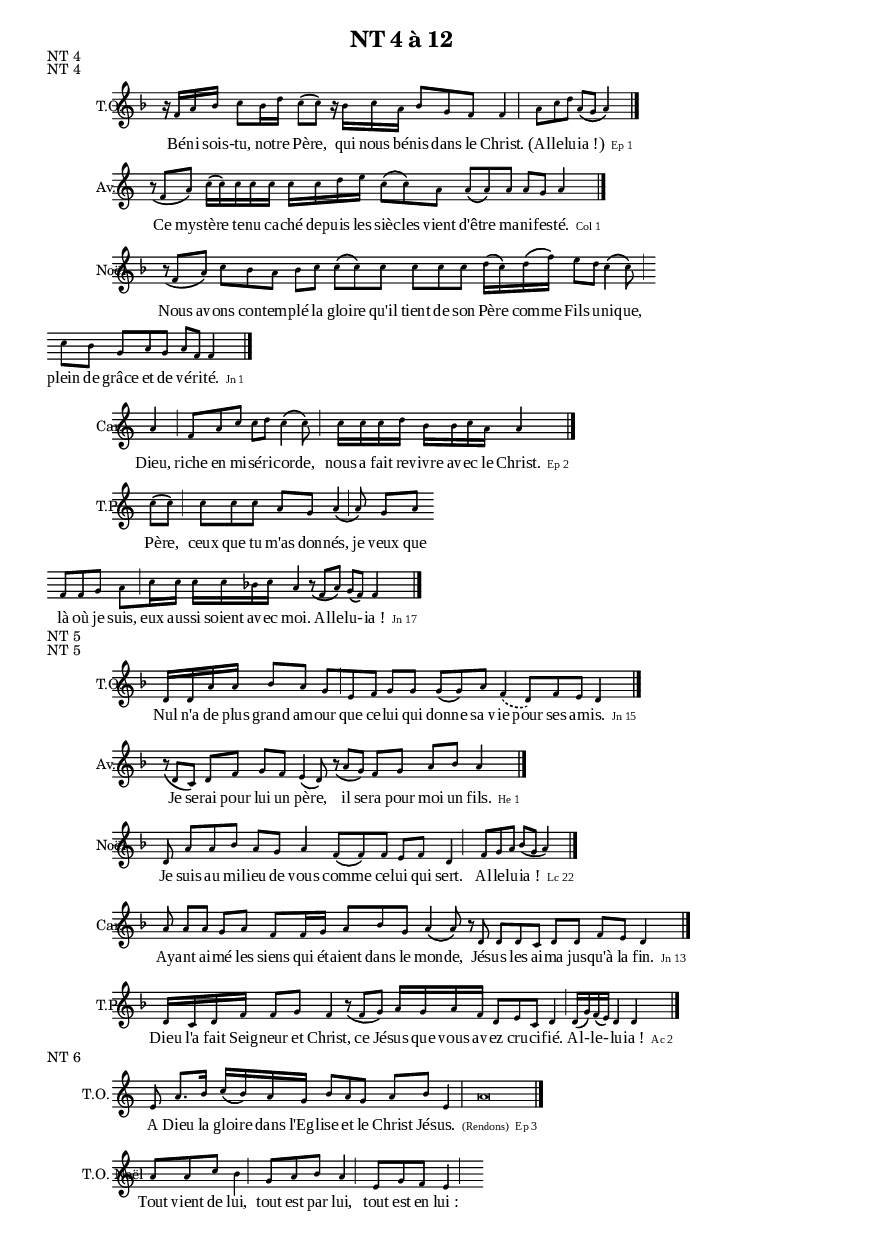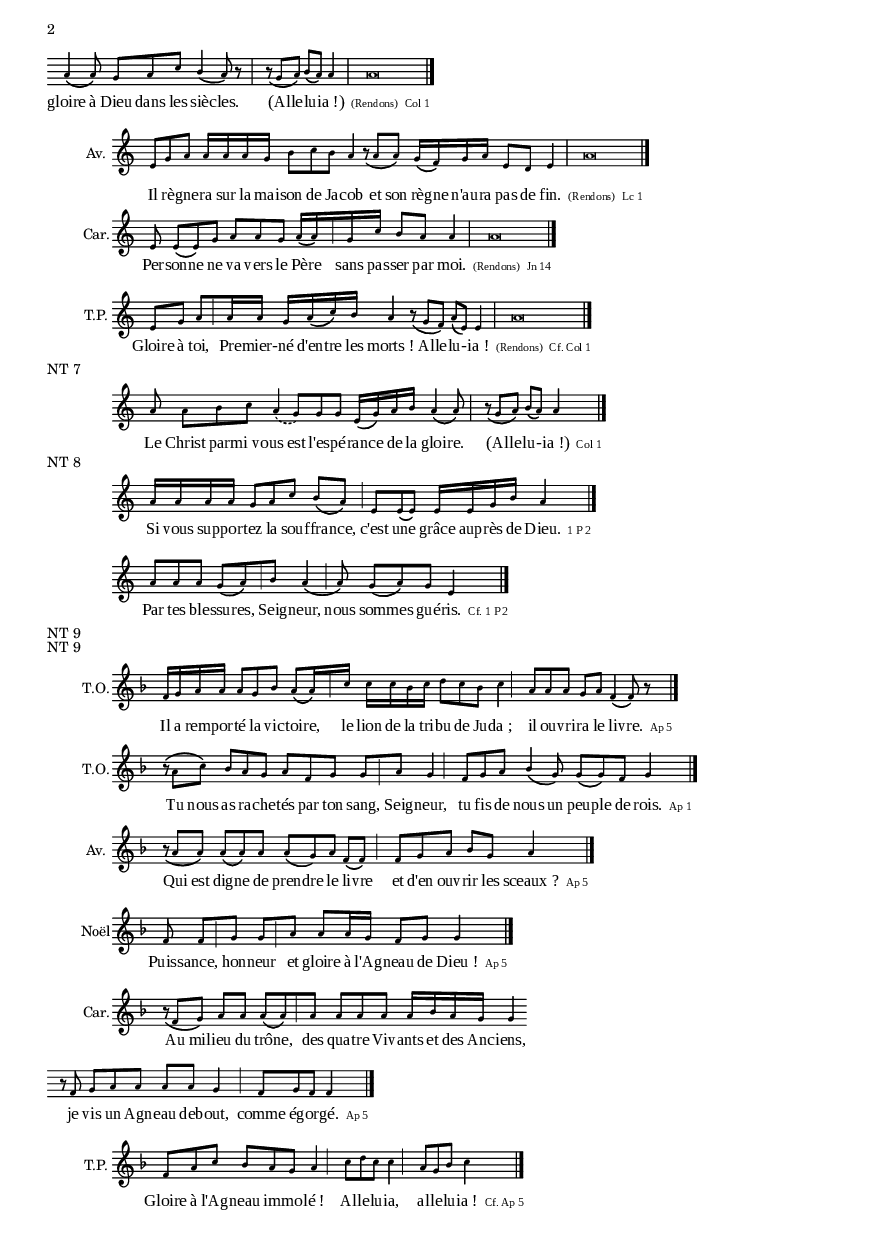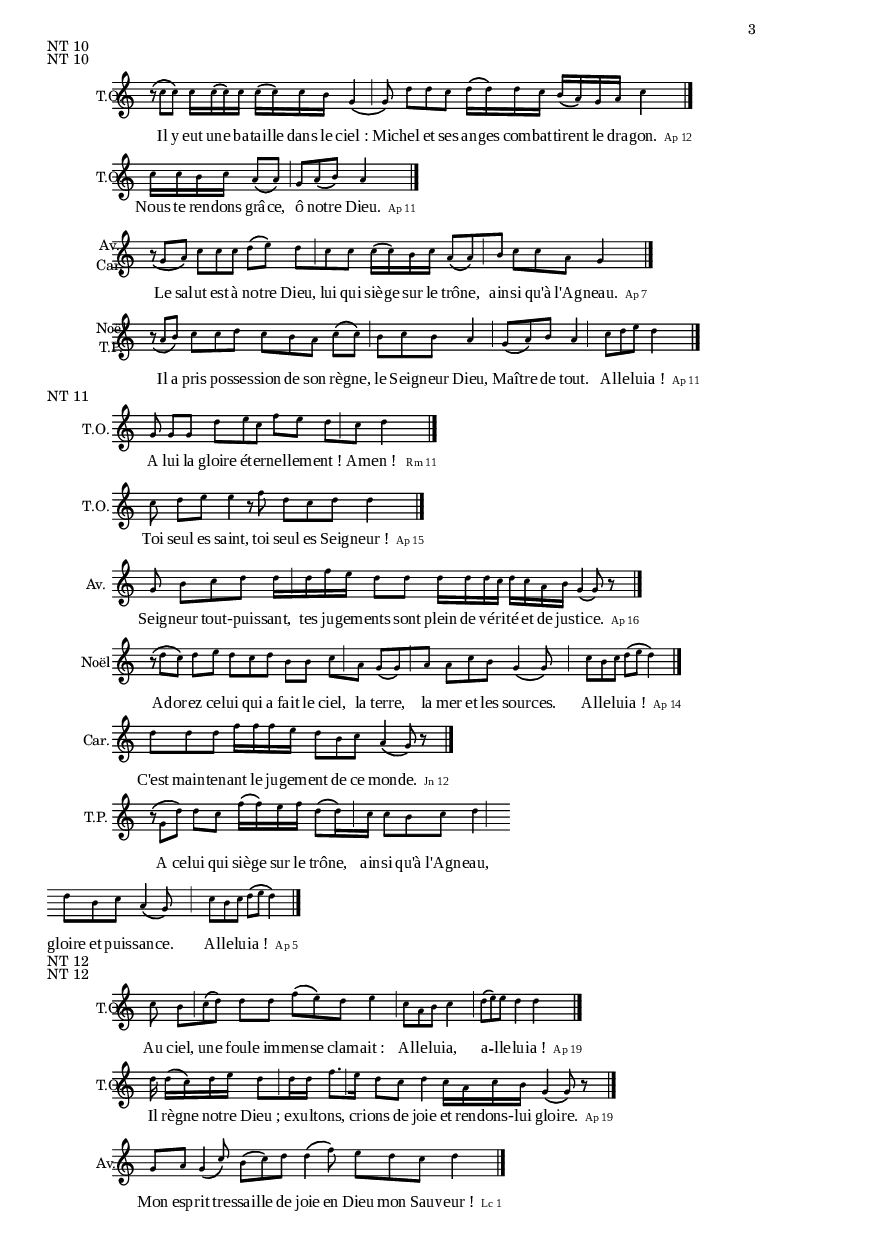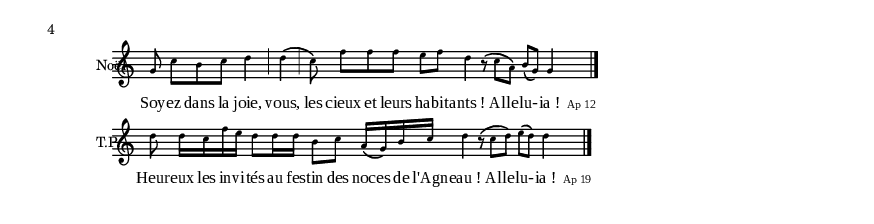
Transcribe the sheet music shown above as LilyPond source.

\version "2.12.0"
\include "definitions.ly"


#(ly:set-option 'point-and-click #f)
\paper {

	print-page-number = ##t
	
}

\header { title = \markup { NT 4 à 12 }}
\markup { NT 4 }
﻿\version "2.12.0"
\include "definitions.ly"
\markup {NT 4 }
\relative c' { 
	\new Staff {
		\cadenzaOn
		\key f \major
		\set Staff.instrumentName = \markup{ \center-column { T.O. } }
		r16 f16[ a bes]
		c8[ bes16 d]
		c8[\( c\)]
		\pespace r16 bes16[ c a]
		\times 2/3 { bes8[ g f] } f4
		\barre
		 \pespace \times 2/3 {a8[ c d]} a[\( g] a4\) 
		\endBar
	}
	\addlyrics {
		Bé -- ni sois -- -tu, no -- tre Pè -- re, qui nous bé -- nis dans le Christ. "(Al" -- le -- lu -- "ia !)" _ _
		\markup { \citation #"Ep 1"}
 }
}


\relative c' { 
	\new Staff {
		\cadenzaOn
		\set Staff.instrumentName = \markup{ \center-column { Av. } }
		\times 2/3 { r8_\( f[ a]\) }
		\times 2/5 {c16[\( c\) c c c]}
		c16[ c d e]
		\times 2/3 { c8[\( c\) a] }
		\times 2/3 { a8[\( a\) a] }
		a8[ g] a4
		\endBar
	}
	\addlyrics {
		Ce mys -- tè -- re te -- nu ca -- ché dep -- uis les siè -- cles vient d'ê -- tre ma -- ni -- fes -- té.
		\markup { \citation #"Col 1"}
 }
}



\relative c' { 
	\new Staff {
		\cadenzaOn
		\key f \major
		\set Staff.instrumentName = \markup{ \center-column { Noël } }
		\times 2/3 { r8_\( f[ a]\) }
		\times 2/3 { c8[ bes a] }
		bes8[ c]
		\times 2/3 { c8[\( c\) c] }
		\times 2/3 { c8[ c c] }
		d16[\( c\) d\( f\)]
		e8[ d]
		\times 2/3 { c4\( c8\) } \cesure \pespace
		c8[ bes]
		\times 2/3 { g8[ a g] }
		a8[ f] f4
		\endBar
	}
	\addlyrics {
		Nous av -- ons con -- tem -- plé la glo -- ire qu'il tient de son Pè -- re com -- me Fils u -- ni -- que, plein de grâce et de vé -- ri -- té. 
		\markup { \citation #"Jn 1"}
 }
}


\relative c' { 
	\new Staff {
		\cadenzaOn
		\set Staff.instrumentName = \markup{ \center-column { Car. } }
		a'4 \cesure
		\times 2/3 { f8[ a c] }
		c8[ d]
		\times 2/3 { c4\( c8\) } \cesure \pespace
		c16[ c c d]
		b16[ b c a] a4
		\endBar
	}
	\addlyrics {
		Dieu, riche en mi -- sé -- ri -- cor -- de, nous a fait re -- vivre av -- ec le Christ.
		\markup { \citation #"Ep 2"}
 }
}




\relative c' { 
	\new Staff {
		\cadenzaOn
		\set Staff.instrumentName = \markup{ \center-column { T.P. } }
		c'8[\( c\)] \cesure \pespace
		\times 2/3 { c8[ c c] }
		a8[ g] 
		 \times 2/3 { a4\(\cesure a8\) }
		g8[ a] \indentLine
		\times 2/3 { f8[ f  g] }
		a8[\cesure  c16 c]
		c16[ c bes c] a4  \pespace
		\times 2/3 {r8_\(f[ a]\)} g[\( f\)] f4
		
		\endBar
	}
	\addlyrics {
		Pè -- re, ceux que tu m'as don -- nés, je veux que là où je suis, eux aus -- si soient av -- ec moi. Al -- le -- lu -- - -- "ia !"
		\markup { \citation #"Jn 17"}
 }
}



 
\markup { NT 5 }
﻿\version "2.12.0"
 \include "definitions.ly"
\markup {NT 5  }


\relative f' { 
	\new Staff {
		\cadenzaOn
		\key f \major
		\set Staff.instrumentName = \markup{ \center-column { T.O. } }
		d16[ d a' a]
		bes8[ a]
		\times 2/3 { g8[\cesure e f] }
		g8[ g]
		\times 2/3 { g8[\( g\) a] }
		\slurDashed f4( 
		\times 2/3 { d8)[ f e] } d4
		\endBar
	}
	\addlyrics {
		Nul n'a de plus grand am -- our que ce -- lui qui don -- ne "sa v" -- ie pour ses am -- is.
		\markup { \citation #"Jn 15"}
 }
}


\relative f' { 
	\new Staff {
		\cadenzaOn
		\key f \major
		\set Staff.instrumentName = \markup{ \center-column { Av. } }
		\times 2/3 { r8_\( d[ c]\) }
		d8[ f] g8[ f]
		\times 2/3 { e4\( d8\) } \pespace
		\times 2/3 { r8_\( a'[ g]\) }
		f8[ g] a8[ bes] a4
		\endBar
	}
	\addlyrics {
		Je se -- rai pour lui un pè -- re, il se -- ra pour moi un fils.
		\markup { \citation #"He 1"}
 }
}


\relative f' { 
	\new Staff {
		\cadenzaOn
		\key f \major
		\set Staff.instrumentName = \markup{ \center-column { Noël } }
		d8
		\times 2/3 { a'8[ a bes] }
		a8[ g] a4
		\times 2/3 { f8[\( f\) f] }
		e8[ f] d4 \cesure \pespace
		\times 2/3 {f8[ g a]} bes[\( g] a4\) 
		\endBar
	}
	\addlyrics {
		Je suis au mil -- ieu de vous com -- me cel -- ui qui sert. Al -- le -- lu -- "ia !" _ _
		\markup { \citation #"Lc 22"}
 }
}


\relative f' { 
	\new Staff {
		\cadenzaOn
		\key f \major
		\set Staff.instrumentName = \markup{ \center-column { Car. } }
		a8
		a8[ a] g8[ a]
		f8[ f16 g]
		\times 2/3 { a8[ bes g] }
		\times 2/3 { a4\( a8\) }
		\pespace r8 d,8
		\times 2/3 { d8[ d c] }
		d8[ d] f8[ e] d4		
		\endBar
	}
	\addlyrics {
		Ay -- ant ai -- mé les siens qui ét -- aient dans le mon -- de, Jés -- us les ai -- ma jus -- qu'à la fin.
		\markup { \citation #"Jn 13"}
 }
}


\relative f' { 
	\new Staff {
		\cadenzaOn
		\key f \major
		\set Staff.instrumentName = \markup{ \center-column { T.P. } }
		d16[ c d f]
		f8[ g] f4
		\times 2/3 { r8_\( f[ g]\) }
		a16[ g a f]
		\times 2/3 { d8[ e c] } d4
		\cesure d16[\( g\) f\( e]\) d4 d4
		\endBar
	}
	\addlyrics {
		Dieu l'a fait Seig -- neur et Christ, ce Jé -- sus que vous av -- ez cru -- ci -- fié. Al -- - -- le -- - -- lu -- "ia !"
		\markup { \citation #"Ac 2"}
 }
}

 
\markup { NT 6 }
﻿\version "2.10.0"
\include "definitions.ly"
%\markup {NT 6 }

\relative a' { 
	\new Staff {
		\cadenzaOn
		\set Staff.instrumentName = \markup{ \center-align { T.O. } }
		e8
		a8.[ b16]
		c16[\( b\) a g]
		\times 2/3 { b8[ a g] }
		a8[ b]
		e,4 \barre \pespace a\breve
		\endBar
	}
	\addlyrics {
		A Dieu la glo -- ire dans l'Egl -- ise et le Christ Jés -- us.
		\markup { \citation #"(Rendons)"} 
		\markup { \citation #"Ep 3"}
 }
}

\relative a' { 
	\new Staff {
		\cadenzaOn
		\set Staff.instrumentName = \markup{ \center-align { T.O. Noël } }
		\times 2/3 { a8[ a c] } b4 \cesure \pespace
		\times 2/3 { g8[ a b] } a4 \cesure\pespace
		\times 2/3 { e8[ g f] } e4 \cesure \pespace \indentLine
		\times 2/3 { a4\( a8\) }
		\times 2/3 { g8[ a c] } 
		\stemUp \times 2/3 { b4\( a8\) } r \barre \pespace
		\times 2/3 {r8_\(g[ a]\)} b[\( a\)] a4
		\barre \pespace a\breve
		\endBar
	}
	\addlyrics {
		Tout vient de lui, tout est par lui, tout est en "lui :" gloire à Dieu dans les siè -- cles. "(Al" -- le -- lu -- _  "ia !)"
		\markup { \citation #"(Rendons)"}
		\markup { \citation #"Col 1"}

 }
}

\relative a' { 
	\new Staff {
		\cadenzaOn
		\set Staff.instrumentName = \markup{ \center-align { Av. } }
		\times 2/3 { e8[ g a] }
		a16[ a a g]
		\times 2/3 { b8[ c b] } a4 \pespace
		\times 2/3 { r8_\( a[ a]\) }
		g16[\( f\) g a]
		e8[ d] e4
		\barre \pespace a\breve
		\endBar
	}
	\addlyrics {
		Il rè -- gne -- ra sur la mai -- son de Ja -- cob et son rè -- gne n'au -- ra pas de fin.
		\markup { \citation #"(Rendons)"}
		\markup { \citation #"Lc 1"}
 }
}



\relative a' { 
	\new Staff {
		\cadenzaOn
		\set Staff.instrumentName = \markup{ \center-align { Car. } }
		e8
		\times 2/3 { e8[\( e\) g] }
		\times 2/3 { a8[ a g] }
		a16[\( a\)\cesure \pespace g c]
		b8[ a] a4
		\barre \pespace a\breve
		\endBar
	}
	\addlyrics {
		Per -- son -- ne ne va vers le Pè -- re sans pas -- ser par moi.
		\markup { \citation #"(Rendons)"}
		\markup { \citation #"Jn 14"}
 }
}


\relative a' { 
	\new Staff {
		\cadenzaOn
		\set Staff.instrumentName = \markup{ \center-align { T.P. } }
		e8[ g]
		a8[\cesure \pespace a16 a]
		g16[ a\( c\) b] a4 \pespace
		\times 2/3 {r8_\(g[ f]\)} a[\( e\)] e4
		\barre \pespace a\breve
		\endBar
	}
	\addlyrics {
		Gloire à toi, Pre -- mier- -- né d'en -- tre les "morts !" Al -- le -- lu -- - -- "ia !"
		\markup { \citation #"(Rendons)"}
		\markup { \citation #"Cf. Col 1"}
 }
}


 
\markup { NT 7 }
﻿\version "2.10.0"
\include "definitions.ly"
%\markup {NT 7 }

\relative a' { 
	\new Staff {
		\cadenzaOn
		\set Staff.instrumentName = \markup{ \center-align {  } }
		a8
		\times 2/3 { a8[ b c] }
		\slurDashed a4( \times 2/3 {g8[) g g] }
		e16[\( g\) a b]
		\times 2/3 { a4\( a8\) }
		\barre \pespace
		\times 2/3 {r8_\(g[ a]\)} b[\( a\)] a4
		\endBar
	}
	\addlyrics {
		Le Christ par -- "mi vo" -- us est l'es -- pé -- ran -- ce de la gloi -- re. "(Al" -- le -- lu -- - -- "ia !)"
		\markup { \citation #"Col 1"}
 }
}
 
\markup { NT 8 }
﻿\version "2.10.0"
 \include "definitions.ly"
%\markup {NT 8 }


\relative c'' { 
	\new Staff {
		\cadenzaOn
		\set Staff.instrumentName = \markup{ \center-align {  } }
		a16[ a a a]
		\times 2/3 { g8[ a c] }
		b8[\( a\)] \cesure
		\times 2/3 { e8[ e\( e]\) }
		e16[ e g b] a4
		\endBar
	}
	\addlyrics {
		Si vous sup -- por -- tez la sou -- ffra -- nce, c'est un -- e grâce aup -- rès de Dieu.
		\markup { \citation #"1 P 2"}
 }
}




\relative c'' { 
	\new Staff {
		\cadenzaOn
		\set Staff.instrumentName = \markup{ \center-align {  } }
		\times 2/3 { a8[ a a] }
		\times 2/3 { g8[\( a\) \cesure b] }
		\times 2/3 { a4\( \cesure a8\) }
		\times 2/3 { g8[\( a\) g] }
		e4
		\endBar
	}
	\addlyrics {
		Par tes ble -- ssu -- res, Seig -- neur, nous som -- mes gué -- ris.
		\markup { \citation #"Cf. 1 P 2"}
 }
}


 
\markup { NT 9 }
﻿\version "2.10.0"
 \include "definitions.ly"
\markup {NT 9 }



\relative a' { 
	\new Staff {
		\cadenzaOn
		\key f \major
		\set Staff.instrumentName = \markup{ \center-align { T.O. } }
		f16[ g a a]
		\times 2/3 { a8[ g bes] }
		a8[\( a16\)\cesure \pespace c]
		c16[ c bes c]
		\times 2/3 { d8[ c bes] } c4 \cesure
		\pespace \times 2/3 { a8[ a a] }
		g8[ a]
		f4\( f8\) r8
		\endBar
	}
	\addlyrics {
		Il a rem -- por -- té la vic -- toi -- re, le lion de la tri -- bu de Ju -- "da ;" il ou -- vri -- ra le li -- vre.
		\markup { \citation #"Ap 5"}
 }
}


\relative a' { 
	\new Staff {
		\cadenzaOn
		\key f \major
		\set Staff.instrumentName = \markup{ \center-align { T.O. } }
		\times 2/3 { r8\( a[ c]\) }
		\times 2/3 { bes8[ a g] }
		\times 2/3 { a8[ f g] }
		g8[\cesurebasse\pespace a] g4 \cesure\pespace
		\times 2/3 { f8[ g a] }
		\stemUp \times 2/3 { bes4\( g8\) }
		\times 2/3 { g8[\( g\) f] } g4
		\endBar
	}
	\addlyrics {
		Tu nous as ra -- che -- tés par ton sang, Seig -- neur, tu fis de nous un peu -- ple de rois.
		\markup { \citation #"Ap 1"}
 }
}



\relative a' { 
	\new Staff {
		\cadenzaOn
		\key f \major
		\set Staff.instrumentName = \markup{ \center-align { Av. } }
		\times 2/3 { r8_\( a[ a]\) }
		\times 2/3 { a8[\( a\) a] }
		\times 2/3 { a8[\( g\) a] }
		f8[\( f\)] \cesure\pespace
		\times 2/3 { f8[ g a] }
		bes8[ g] a4
		\endBar
	}
	\addlyrics {
		Qui est dig -- ne de pren -- dre le li -- vre et d'en ouv -- rir les "sceaux ?"
		\markup { \citation #"Ap 5"}
 }
}

\relative a' { 
	\new Staff {
		\cadenzaOn
		\key f \major
		\set Staff.instrumentName = \markup{ \center-align { Noël } }
		f8
		f8[\cesurebasse \pespace g]
		g8[\cesurebasse \pespace a]
		a8[ a16 g]
		f8[ g] g4
		\endBar
	}
	\addlyrics {
		Puiss -- ance, hon -- neur et gloire à l'Ag -- neau de "Dieu !"
		\markup { \citation #"Ap 5"}
 }
}

\relative a' { 
	\new Staff {
		\cadenzaOn
		\key f \major
		\set Staff.instrumentName = \markup{ \center-align { Car. } }
		\times 2/3 { r8_\( f[ g]\) }
		a8[ a]
		\times 2/3 { a8[\( a\)\cesure\pespace a] }
		\times 2/3 { a8[ a a] }
		a16[ bes a g] g4 \indentLine
		r8 f8
		\times 2/3 { g8[ a a] }
		a8[ a] g4 \pespace \cesure \pespace 
		\times 2/3 { f8[ g f] }
		f4
		\endBar
	}
	\addlyrics {
		Au mil -- ieu du trô -- ne, des qua -- tre Viv -- ants et des Anc -- iens, je vis un Agn -- eau deb -- out, comme ég -- or -- gé.
		\markup { \citation #"Ap 5"}
 }
}

\relative a' { 
	\new Staff {
		\cadenzaOn
		\key f \major
		\set Staff.instrumentName = \markup{ \center-align { T.P. } }
		\times 2/3 { f8[ a c] }
		\times 2/3 { bes8[ a g ] } a4 \cesure \pespace
		\times 2/3 { c8[ d c] } c4 \cesure \pespace
		\times 2/3 { a8[ g bes] } c4
		\endBar
	}
	\addlyrics {
		Gloire à l'Ag -- neau im -- mo -- "lé !" Al -- le -- lu -- ia, al -- le -- lu -- "ia !"
		\markup { \citation #"Cf. Ap 5"}
 }
}

 
\markup { NT 10 }
﻿\version "2.12.0"
\include "definitions.ly"
\markup {NT  10}

\relative a' { 
	\new Staff {
		\cadenzaOn
		\set Staff.instrumentName = \markup{ \center-column { T.O. } }
		\times 2/3 { r8\( c[ c]\) }
		c16[ c\( c\) c]
		c16[\( c\) c b]
		\times 2/3 { g4\(\cesure g8\) }
		\times 2/3 { d'8[ d c] }
		d16[\( d\) d c]
		b16[\( a\) g a] c4
		\endBar
	}
	\addlyrics {
		Il y eut un -- e ba -- tai -- lle dans le "ciel :" Mic -- hel et ses an -- ges com -- bat -- tir -- ent le dra -- gon.
		\markup { \citation #"Ap 12"}
 }
}

\relative a' { 
	\new Staff {
		\cadenzaOn
		\set Staff.instrumentName = \markup{ \center-column { T.O. } }
		c16[ c b c]
		a8[\( a\)] \cesure
		\times 2/3 { g8[ a\( b]\) }
		a4
		\endBar
	}
	\addlyrics {
		Nous te ren -- dons grâ -- ce, ô not -- re Dieu.
		\markup { \citation #"Ap 11"}
 }
}





\relative a' { 
	\new Staff {
		\cadenzaOn
		\set Staff.instrumentName = \markup{ \center-column { Av. Car. } }
		\times 2/3 { r8_\( g[ a]\) }
		\times 2/3 { c8[ c c] }
		d8[\( e\)]
		\times 2/3 { d8[\cesure c c] }
		c16[\( c\) b c]
		\times 2/3 { a8[\( a\)\cesure \pespace b] }
		\times 2/3 { c8[ c  a] } g4
		\endBar
	}
	\addlyrics {
		Le sal -- ut est à no -- tre Dieu, lui qui siè -- ge sur le trô -- ne, ain -- si qu'à l'Ag -- neau.
		\markup { \citation #"Ap 7"}
 }
}


\relative a' { 
	\new Staff {
		\cadenzaOn
		\set Staff.instrumentName = \markup{ \center-column { Noël T.P. } }
		\times 2/3 { r8_\( a[ b]\) }
		\times 2/3 { c8[ c d] }
		\times 2/3 { c8[ b a] }
		c8[\( c\)] \cesure
		\times 2/3 { b8[ c b] } a4 \cesure
		\times 2/3 { g8[\( a\) b] } a4 \cesure   \pespace
		\times 2/3 { c8[ d e] } d4
		\endBar
	}
	\addlyrics {
		Il a pris po -- sse -- ssion de son rè -- gne, le Seig -- neur Dieu, Maî -- tre de tout.  Al -- le -- lu --  "ia !"
		\markup { \citation #"Ap 11"}
 }
}

 
\markup { NT 11 }
﻿\version "2.10.0"
 \include "definitions.ly"
%\markup {NT 11 }


\relative c'' { 
	\new Staff {
		\cadenzaOn
		\set Staff.instrumentName = \markup{ \center-align { T.O. } }
		g8
		g8[ g]
		\times 2/3 { d'8[ e c] }
		f8[ e] d8[\cesure \pespace c] d4
		\endBar
	}
	\addlyrics {
		A lui la gloire ét -- er -- nel -- lem -- "ent !" Am -- "en !"
		\markup { \citation #" Rm 11"}
 }
}


\relative c'' { 
	\new Staff {
		\cadenzaOn
		\set Staff.instrumentName = \markup{ \center-align { T.O. } }
		c8 
		d8[ e] e4 \pespace
		r8 f8
		\times 2/3 { d8[ c d] } d4
	
		\endBar
	}
	\addlyrics {
		Toi seul es saint, toi seul es Seig -- "neur !"
		\markup { \citation #"Ap 15"}
 }
}


\relative c'' { 
	\new Staff {
		\cadenzaOn
		\set Staff.instrumentName = \markup{ \center-align { Av. } }
		g8
		\times 2/3 { b8[ c d] }
		d16[\cesure \pespace d f e]
		d8[ d]
		d16[ d d c]
		d16[ c a b]
		g4\( g8\) r8
		\endBar
	}
	\addlyrics {
		Seig -- neur tout -- -puis -- sant, tes ju -- gem -- ents sont plein de vé -- ri -- té et de jus -- ti -- ce.
		\markup { \citation #"Ap 16"}
 }
}




\relative c'' { 
	\new Staff {
		\cadenzaOn
		\set Staff.instrumentName = \markup{ \center-align { Noël } }
		\times 2/3 { r8\( d[ c]\) }
		d8[ e]
		\times 2/3 { d8[ c d] }
		b8[ b] c8[\cesure \pespace a]
		\times 2/3 { g8[\( g\)\cesure \pespace a] } 
		\times 2/3 { a8[ c b] }
		g4\( g8\) \pespace \cesure \pespace
		\times 2/3 {c8[ b c]} d[\( e] d4\)
		\endBar
	}
	\addlyrics {
		Ad -- or -- ez cel -- ui qui a fait le ciel, la ter -- re, la mer et les sour -- ces. Al -- le -- lu -- "ia !" _ _
		\markup { \citation #"Ap 14"}
 }
}




\relative c'' { 
	\new Staff {
		\cadenzaOn
		\set Staff.instrumentName = \markup{ \center-align { Car. } }
		\times 2/3 { d8[ d d] }
		f16[ f f e]
		\times 2/3 { d8[ b c] }
		 a4\( g8\) r8
		\endBar
	}
	\addlyrics {
		C'est main -- ten -- ant le ju -- gem -- ent de ce mon -- de.
		\markup { \citation #"Jn 12"}
 }
}




\relative c'' { 
	\new Staff {
		\cadenzaOn
		\set Staff.instrumentName = \markup{ \center-align { T.P. } }
		\times 2/3 { r8\( g[ d']\) }
		d8[ c]
		f16[\( f\) e f]
		d8[\( d16\)\cesure \pespace c]
		\times 2/3 { c8[ b c] }
		d4 \cesure \pespace \indentLine
		\times 2/3 { d8[ b c] }
		\times 2/3 { a4\( g8\) } \pespace \cesure \pespace
		\times 2/3 {c8[ b c]} d[\( e] d4\)
		\endBar
	}
	\addlyrics {
		A ce -- lui qui siè -- ge sur le trô -- ne, ain -- si qu'à l'Agn -- eau,  gloire et puis -- san -- ce. Al -- le -- lu -- "ia !" _ _
		\markup { \citation #"Ap 5"}
 }
}


 
\markup { NT 12 }
﻿\version "2.12.0"
 \include "definitions.ly"
\markup {NT  12}

\relative c'' { 
	\new Staff {
		\cadenzaOn
		\set Staff.instrumentName = \markup{ \center-column { T.O. } }
		c8
		\times 2/3 { b8[\cesure c\( d]\) }
		d8[ d]
		\times 2/3 { f8[\( e\) d] }
		e4\pespace \cesure 
		\times 2/3 { c8[ a b] } c4 \pespace \cesure 
		\times 2/3 { d8[\( e\) e] } d4 d4
		
		
		
		\endBar
	}
	\addlyrics {
		Au ciel, un -- e foule im -- men -- se clam -- "ait :" Al -- le -- lu -- ia, a -- _ lle -- lu -- "ia !"
		\markup { \citation #"Ap 19"}
 }
}




\relative c'' { 
	\new Staff {
		\cadenzaOn
		\set Staff.instrumentName = \markup{ \center-column { T.O. } }
		d16
		d16[\( c\) d e]
		d8[\cesure d16 d]
		f8.[\cesure e16]
		d8[ c] d4
		c16[ a c b]
		g4\( g8\) r8
		\endBar
	}
	\addlyrics {
		Il rè -- gne not -- re "Dieu ;" ex -- ult -- ons, cri -- ons de joie et ren -- dons- -- lui glo -- ire.
		\markup { \citation #"Ap 19"}
 }
}





\relative c'' { 
	\new Staff {
		\cadenzaOn
		\set Staff.instrumentName = \markup{ \center-column { Av. } }
		g8[ a]
		\stemUp \times 2/3 { g4\( c8\) }
		\stemDown \times 2/3 { b8[\( c\) d] }
		\times 2/3 { d4\( f8\) }
		\times 2/3 { e8[ d c] } d4
		\endBar
	}
	\addlyrics {
		Mon esp -- rit tre -- ssai -- lle de joie en Dieu mon Sau -- "veur !"
		\markup { \citation #"Lc 1"}
 }
}




\relative c'' { 
	\new Staff {
		\cadenzaOn
		\set Staff.instrumentName = \markup{ \center-column { Noël } }
		g8
		\times 2/3 { c8[ b c] } d4\cesure
		\times 2/3 { d4\(\cesure c8\) }
		\times 2/3 { f8[ f f] }
		e8[ f] d4 
		\times 2/3 {r8\(c[ a]\)} b[\( g\)] g4
		\endBar
	}
	\addlyrics {
		Soy -- ez dans la joie, vous, les cieux et leurs ha -- bit -- "ants !" Al -- le -- lu -- - -- "ia !"
		\markup { \citation #"Ap 12"}
 }
}




\relative c'' { 
	\new Staff {
		\cadenzaOn
		\set Staff.instrumentName = \markup{ \center-column { T.P. } }
		d8
		d16[ c f e]
		d8[ d16 d]
		b8[ c]
		a16[\( g\) b c] d4
		\times 2/3 {r8\(c[ d]\)} e[\( d\)] d4
		\endBar
	}
	\addlyrics {
		Heur -- eux les in -- vi -- tés au fes -- tin des noc -- es de l'Agn -- "eau !" Al -- le -- lu -- - -- "ia !"
		\markup { \citation #"Ap 19"}
 }
}


 
